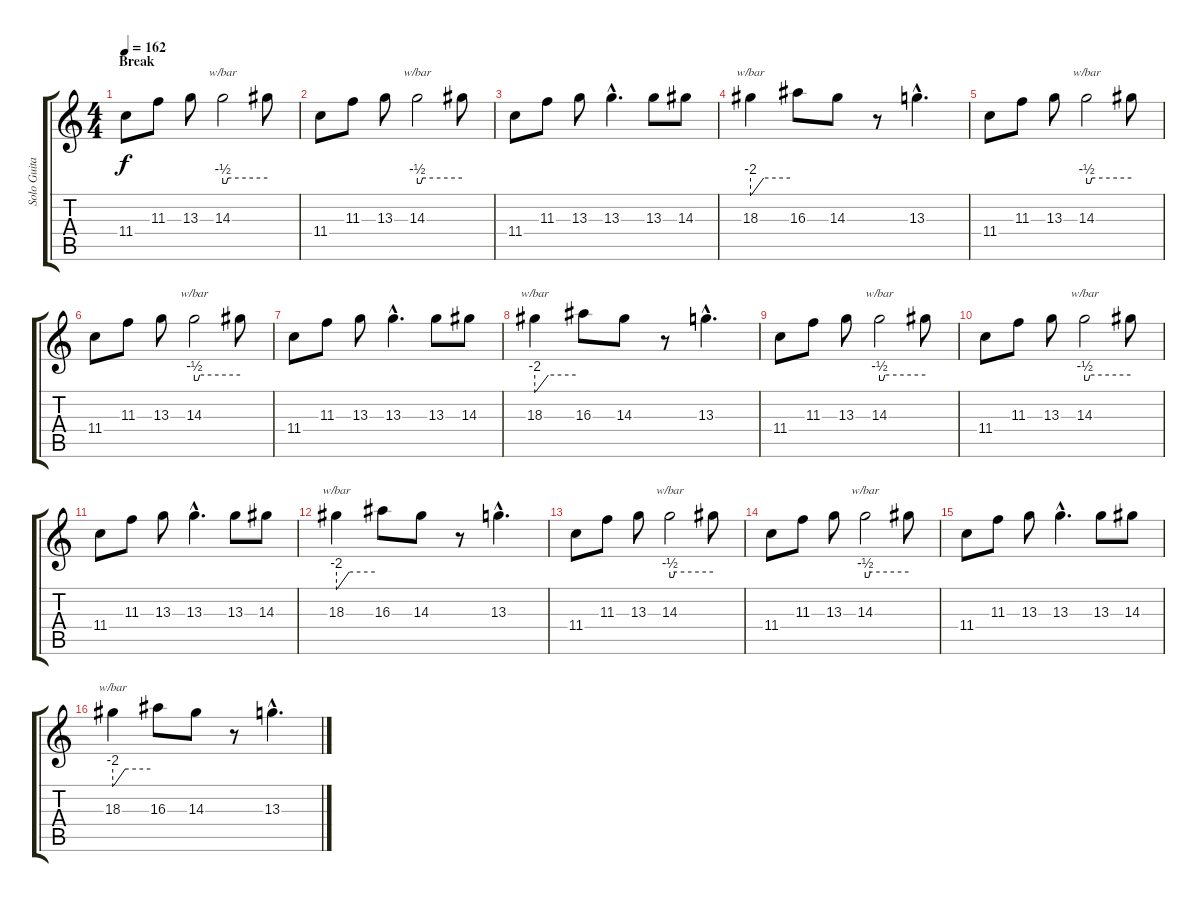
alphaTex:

\track ("Solo Guitar" "Solo Guita") {instrument distortionguitar}
\staff {score tabs}
\tuning (Eb4 Bb3 Gb3 Db3 Ab2 Eb2) {hide}
\ts (4 4)
\section ("" "Break")
\tempo 162
\clef g2
\ks c
11.4.8{dy f} 11.3.8 13.3.8 14.3.2{tbe (custom default 0 -2 5 -2 7 0 60 0)} 14.3{t}.8 |
11.4.8 11.3.8 13.3.8 14.3.2{tbe (custom default 0 -2 5 -2 7 0 60 0)} 14.3{t}.8 |
11.4.8 11.3.8 13.3.8 13.3{hac}.4{d} 13.3.8 14.3.8 |
18.3.4{tbe (custom default 0 -8 2 -8 20 0 60 0)} 16.3.8 14.3.8 r.8 13.3{hac}.4{d} |
11.4.8 11.3.8 13.3.8 14.3.2{tbe (custom default 0 -2 5 -2 7 0 60 0)} 14.3{t}.8 |
11.4.8 11.3.8 13.3.8 14.3.2{tbe (custom default 0 -2 5 -2 7 0 60 0)} 14.3{t}.8 |
11.4.8 11.3.8 13.3.8 13.3{hac}.4{d} 13.3.8 14.3.8 |
18.3.4{tbe (custom default 0 -8 2 -8 20 0 60 0)} 16.3.8 14.3.8 r.8 13.3{hac}.4{d} |
11.4.8 11.3.8 13.3.8 14.3.2{tbe (custom default 0 -2 5 -2 7 0 60 0)} 14.3{t}.8 |
11.4.8 11.3.8 13.3.8 14.3.2{tbe (custom default 0 -2 5 -2 7 0 60 0)} 14.3{t}.8 |
11.4.8 11.3.8 13.3.8 13.3{hac}.4{d} 13.3.8 14.3.8 |
18.3.4{tbe (custom default 0 -8 2 -8 20 0 60 0)} 16.3.8 14.3.8 r.8 13.3{hac}.4{d} |
11.4.8 11.3.8 13.3.8 14.3.2{tbe (custom default 0 -2 5 -2 7 0 60 0)} 14.3{t}.8 |
11.4.8 11.3.8 13.3.8 14.3.2{tbe (custom default 0 -2 5 -2 7 0 60 0)} 14.3{t}.8 |
11.4.8 11.3.8 13.3.8 13.3{hac}.4{d} 13.3.8 14.3.8 |
18.3.4{tbe (custom default 0 -8 2 -8 20 0 60 0)} 16.3.8 14.3.8 r.8 13.3{hac}.4{d}
